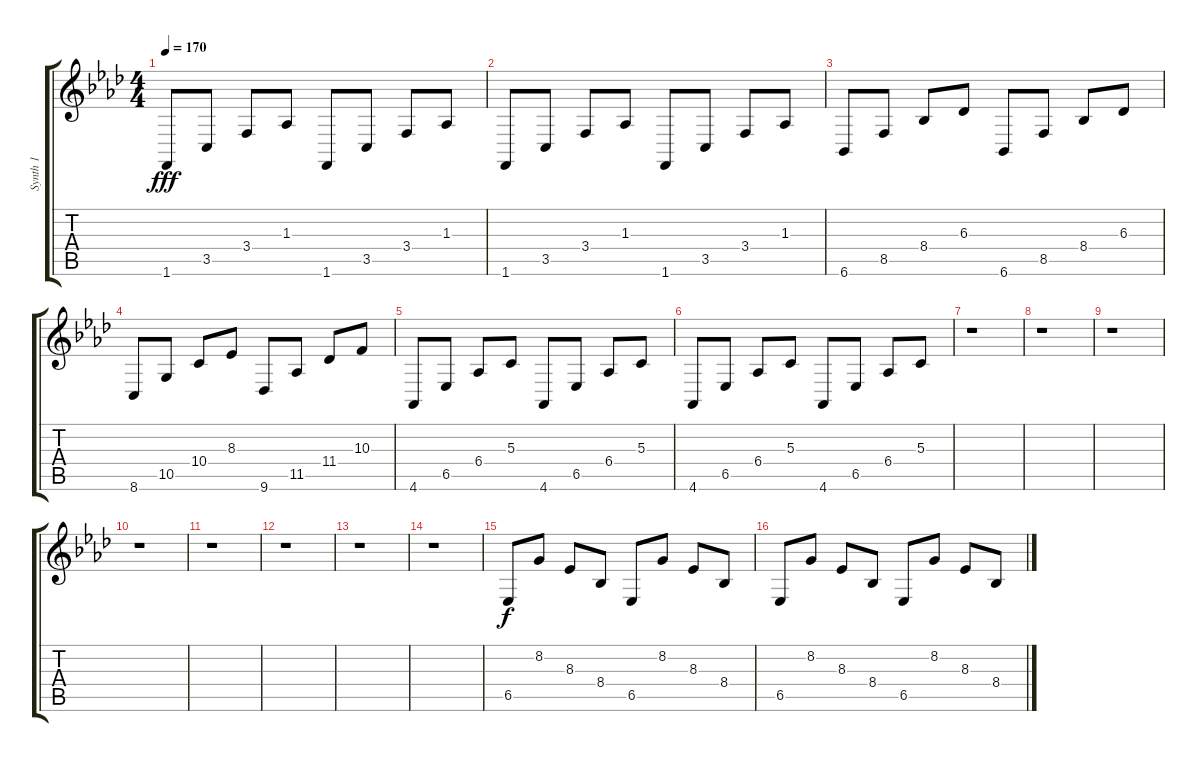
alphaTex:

\track ("Synth 1" "Synth 1") {instrument acousticgrandpiano}
\staff {score tabs}
\tuning (E4 B3 G3 D3 A2 E2) {hide}
\ts (4 4)
\tempo 170
\clef g2
\ks fminor
1.6.8{dy fff} 3.5.8 3.4.8 1.3.8 1.6.8 3.5.8 3.4.8 1.3.8 |
1.6.8 3.5.8 3.4.8 1.3.8 1.6.8 3.5.8 3.4.8 1.3.8 |
6.6.8 8.5.8 8.4.8 6.3.8 6.6.8 8.5.8 8.4.8 6.3.8 |
8.6.8 10.5.8 10.4.8 8.3.8 9.6.8 11.5.8 11.4.8 10.3.8 |
4.6.8 6.5.8 6.4.8 5.3.8 4.6.8 6.5.8 6.4.8 5.3.8 |
4.6.8 6.5.8 6.4.8 5.3.8 4.6.8 6.5.8 6.4.8 5.3.8 |
r.1 |
r.1 |
r.1 |
r.1 |
r.1 |
r.1 |
r.1 |
r.1 |
6.5.8{dy f} 8.2.8 8.3.8 8.4.8 6.5.8 8.2.8 8.3.8 8.4.8 |
6.5.8 8.2.8 8.3.8 8.4.8 6.5.8 8.2.8 8.3.8 8.4.8
